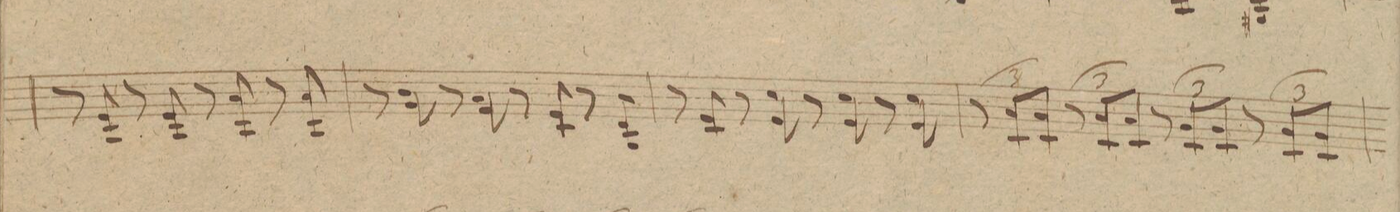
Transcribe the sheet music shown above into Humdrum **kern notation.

**kern	**dynam
*I"Violino IIdo	*
*clefG2	*
*k[]	*
*met(c|)	*
*M2/2	*
8r	.
8e 8A/	.
8r	.
8e 8A/	.
8r	.
8a 8A/	.
8r	.
8a 8A/	.
=35	=35
8r	.
8b 8g\	.
8r	.
8a 8f\	.
8r	.
8e 8c/	.
8r	.
8d 8B/	.
=36	=36
8r	.
8e 8c/	.
8r	.
8cc 8e\	.
8r	.
8cc 8e\	.
8r	.
8cc 8e\	.
=37	=37
*Xbrackettup	*
12r	.
12aL 12c/	.
12aJ 12c/	.
12r	.
12aL 12c/	.
12aJ 12c/	.
12r	.
12gL 12c/	.
12gJ 12c/	.
12r	.
12gL 12c/	.
12gJ 12c/	.
=38	=38
*-	*-
